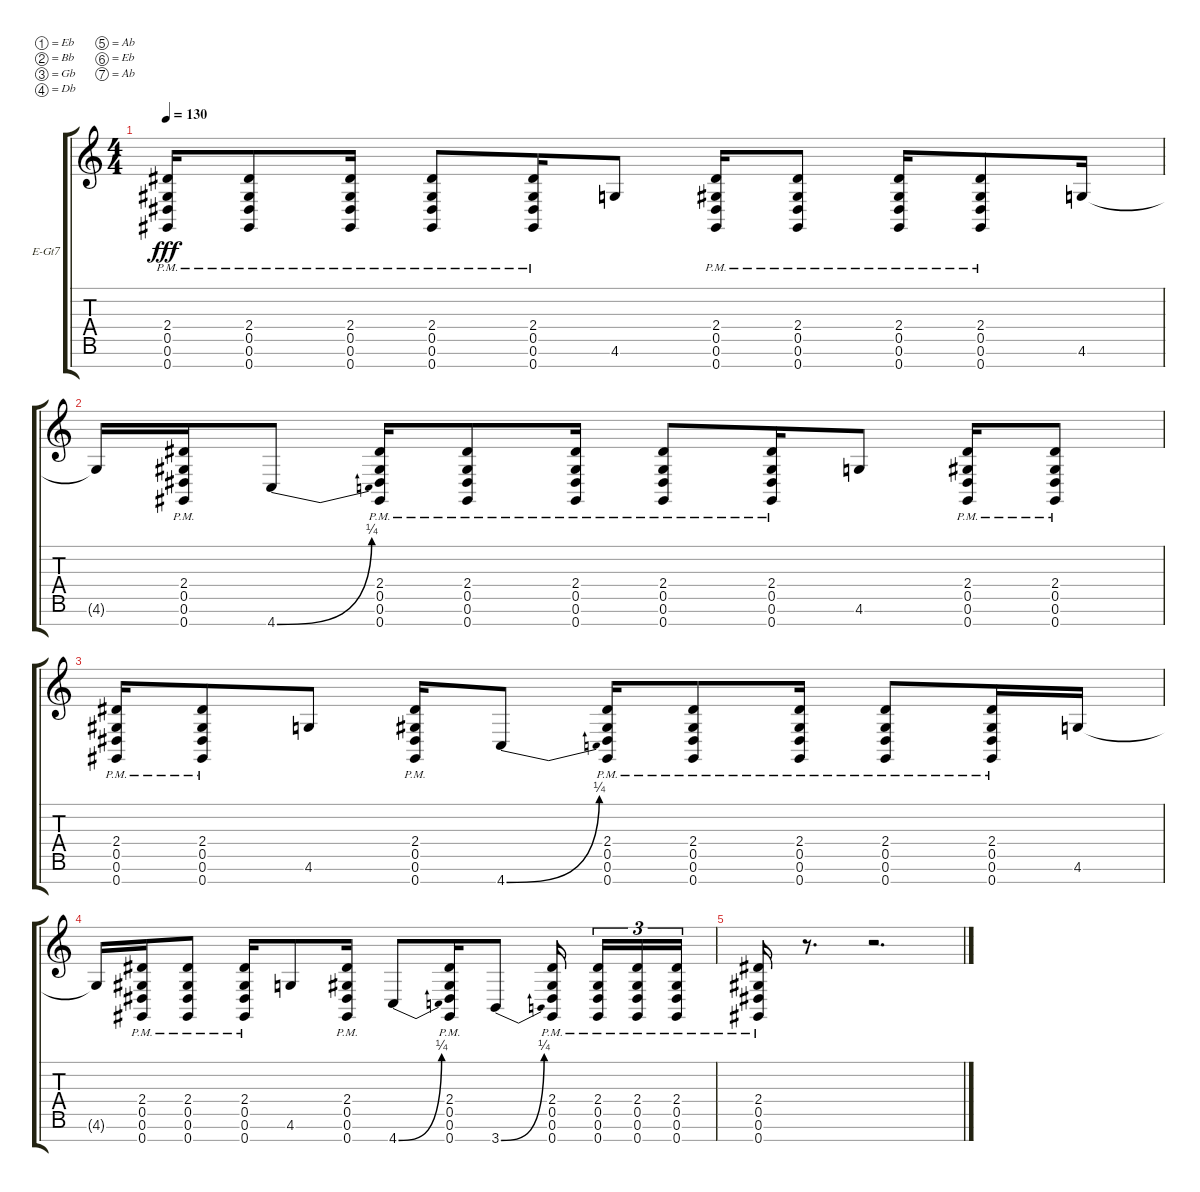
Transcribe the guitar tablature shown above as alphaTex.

\bracketExtendMode groupsimilarinstruments
\firstSystemTrackNameOrientation horizontal
\otherSystemsTrackNameOrientation horizontal
\track ("R" "E-Gt7") {instrument distortionguitar}
\staff {score tabs}
\tuning (Eb4 Bb3 Gb3 Db3 Ab2 Eb2 Ab1)
\ts (4 4)
\tempo 130
\clef g2
\ks c
(2.4{pm} 0.5{pm} 0.6{pm} 0.7{pm}).16{dy fff} (2.4{pm} 0.5{pm} 0.6{pm} 0.7{pm}).8 (2.4{pm} 0.5{pm} 0.6{pm} 0.7{pm}).16 (2.4{pm} 0.5{pm} 0.6{pm} 0.7{pm}).8 (2.4{pm} 0.5{pm} 0.6{pm} 0.7{pm}).16 4.6.8 (2.4{pm} 0.5{pm} 0.6{pm} 0.7{pm}).16 (2.4{pm} 0.5{pm} 0.6{pm} 0.7{pm}).8 (2.4{pm} 0.5{pm} 0.6{pm} 0.7{pm}).16 (2.4{pm} 0.5{pm} 0.6{pm} 0.7{pm}).8 4.6.16 |
4.6{t}.16 (2.4{pm} 0.5{pm} 0.6{pm} 0.7{pm}).16 4.7{be (bend 0 0 60 1)}.8 (2.4{pm} 0.5{pm} 0.6{pm} 0.7{pm}).16 (2.4{pm} 0.5{pm} 0.6{pm} 0.7{pm}).8 (2.4{pm} 0.5{pm} 0.6{pm} 0.7{pm}).16 (2.4{pm} 0.5{pm} 0.6{pm} 0.7{pm}).8 (2.4{pm} 0.5{pm} 0.6{pm} 0.7{pm}).16 4.6.8 (2.4{pm} 0.5{pm} 0.6{pm} 0.7{pm}).16 (2.4{pm} 0.5{pm} 0.6{pm} 0.7{pm}).8 |
(2.4{pm} 0.5{pm} 0.6{pm} 0.7{pm}).16 (2.4{pm} 0.5{pm} 0.6{pm} 0.7{pm}).8 4.6.8 (2.4{pm} 0.5{pm} 0.6{pm} 0.7{pm}).16 4.7{be (bend 0 0 60 1)}.8 (2.4{pm} 0.5{pm} 0.6{pm} 0.7{pm}).16 (2.4{pm} 0.5{pm} 0.6{pm} 0.7{pm}).8 (2.4{pm} 0.5{pm} 0.6{pm} 0.7{pm}).16 (2.4{pm} 0.5{pm} 0.6{pm} 0.7{pm}).8 (2.4{pm} 0.5{pm} 0.6{pm} 0.7{pm}).16 4.6.16 |
4.6{t}.16 (2.4{pm} 0.5{pm} 0.6{pm} 0.7{pm}).16 (2.4{pm} 0.5{pm} 0.6{pm} 0.7{pm}).8 (2.4{pm} 0.5{pm} 0.6{pm} 0.7{pm}).16 4.6.8 (2.4{pm} 0.5{pm} 0.6{pm} 0.7{pm}).16 4.7{be (bend 0 0 60 1)}.8 (2.4{pm} 0.5{pm} 0.6{pm} 0.7{pm}).16 3.7{be (bend 0 0 60 1)}.8 (2.4{pm} 0.5{pm} 0.6{pm} 0.7{pm}).16 (2.4{pm} 0.5{pm} 0.6{pm} 0.7{pm}).16{tu (3 2)} (2.4{pm} 0.5{pm} 0.6{pm} 0.7{pm}).16{tu (3 2)} (2.4{pm} 0.5{pm} 0.6{pm} 0.7{pm}).16{tu (3 2)} |
(2.4{pm} 0.5{pm} 0.6{pm} 0.7{pm}).16 r.8{d} r.2{d}
